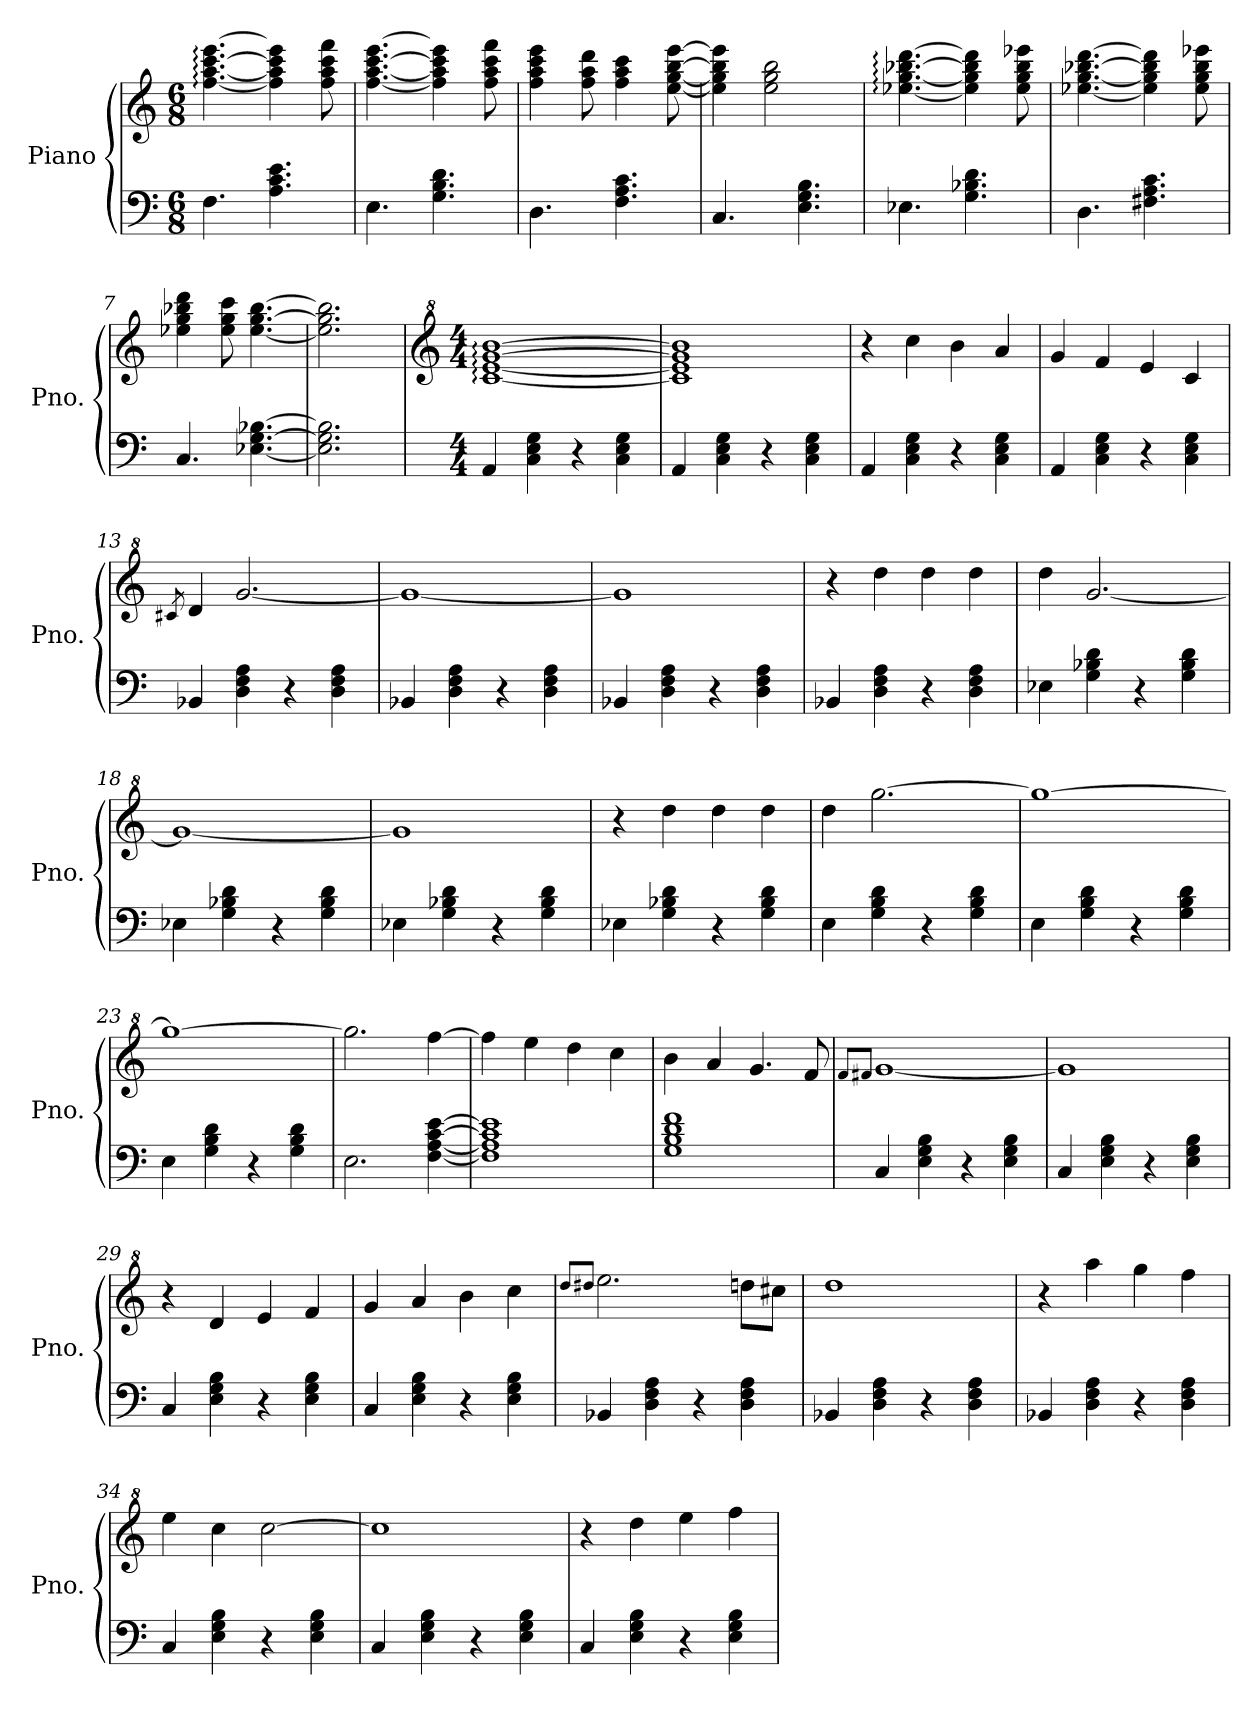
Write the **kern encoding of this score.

**kern	**kern
*part1	*part1
*staff2	*staff1
*I"Piano	*
*I'Pno.	*
*clefF4	*clefG2
*k[]	*k[]
*M6/8	*M6/8
*MM180	*MM180
=1	=1
4.F\	[4.ff\: [4.aa\: [4.ccc\: [4.eee\:
4.A\ 4.c\ 4.e\	4ff\] 4aa\] 4ccc\] 4eee\]
.	8ff\ 8aa\ 8ccc\ 8fff\
=2	=2
4.E\	[4.ff\ [4.aa\ [4.ccc\ [4.eee\
4.G\ 4.B\ 4.d\	4ff\] 4aa\] 4ccc\] 4eee\]
.	8ff\ 8aa\ 8ccc\ 8fff\
=3	=3
4.D\	4ff\ 4aa\ 4ccc\ 4eee\
.	8ff\ 8aa\ 8ddd\
4.F\ 4.A\ 4.c\	4ff\ 4aa\ 4ccc\
.	[8ee\ [8gg\ [8bb\ [8eee\
=4	=4
4.C/	4ee\] 4gg\] 4bb\] 4eee\]
.	2ee\ 2gg\ 2bb\
4.E\ 4.G\ 4.B\	.
!!LO:LB:g=z
=5	=5
4.E-X\	[4.ee-X\: [4.gg\: [4.bb-X\: [4.ddd\:
4.G\ 4.B-X\ 4.d\	4ee-\] 4gg\] 4bb-\] 4ddd\]
.	8ee-\ 8gg\ 8bb-\ 8eee-X\
=6	=6
4.D\	[4.ee-X\ [4.gg\ [4.bb-X\ [4.ddd\
4.F#X\ 4.A\ 4.c\	4ee-\] 4gg\] 4bb-\] 4ddd\]
.	8ee-\ 8gg\ 8bb-\ 8eee-X\
=7	=7
4.C/	4ee-X\ 4gg\ 4bb-X\ 4ddd\
.	8ee-\ 8gg\ 8ccc\
[4.E-X\ [4.G\ [4.B-X\	[4.ee-\ [4.gg\ [4.bb-\
=8	=8
2.E-\] 2.G\] 2.B-\]	2.ee-\] 2.gg\] 2.bb-\]
!!LO:LB:g=z
=9	=9
*	*clefG^2
*M4/4	*M4/4
*	*MM240
4AA/	[1cc: [1ee: [1gg: [1bb:
4C\ 4E\ 4G\	.
4r	.
4C\ 4E\ 4G\	.
=10	=10
4AA/	1cc] 1ee] 1gg] 1bb]
4C\ 4E\ 4G\	.
4r	.
4C\ 4E\ 4G\	.
=11	=11
4AA/	4r
4C\ 4E\ 4G\	4ccc\
4r	4bb\
4C\ 4E\ 4G\	4aa/
=12	=12
4AA/	4gg/
4C\ 4E\ 4G\	4ff/
4r	4ee/
4C\ 4E\ 4G\	4cc/
!!LO:LB:g=z
=13	=13
.	8qcc#X/
4BB-X/	4dd/
4D\ 4F\ 4A\	[2.gg/
4r	.
4D\ 4F\ 4A\	.
=14	=14
4BB-X/	1gg_
4D\ 4F\ 4A\	.
4r	.
4D\ 4F\ 4A\	.
=15	=15
4BB-X/	1gg]
4D\ 4F\ 4A\	.
4r	.
4D\ 4F\ 4A\	.
=16	=16
4BB-X/	4r
4D\ 4F\ 4A\	4ddd\
4r	4ddd\
4D\ 4F\ 4A\	4ddd\
!!LO:LB:g=z
=17	=17
4E-X\	4ddd\
4G\ 4B-X\ 4d\	[2.gg/
4r	.
4G\ 4B-\ 4d\	.
=18	=18
4E-X\	1gg_
4G\ 4B-X\ 4d\	.
4r	.
4G\ 4B-\ 4d\	.
=19	=19
4E-X\	1gg]
4G\ 4B-X\ 4d\	.
4r	.
4G\ 4B-\ 4d\	.
=20	=20
4E-X\	4r
4G\ 4B-X\ 4d\	4ddd\
4r	4ddd\
4G\ 4B-\ 4d\	4ddd\
!!LO:PB:g=z
=21	=21
4E\	4ddd\
4G\ 4B\ 4d\	[2.ggg\
4r	.
4G\ 4B\ 4d\	.
=22	=22
4E\	1ggg_
4G\ 4B\ 4d\	.
4r	.
4G\ 4B\ 4d\	.
=23	=23
4E\	1ggg_
4G\ 4B\ 4d\	.
4r	.
4G\ 4B\ 4d\	.
=24	=24
2.E\	2.ggg\]
[4F\ [4A\ [4c\ [4e\	[4fff\
!!LO:LB:g=z
=25	=25
1F] 1A] 1c] 1e]	4fff\]
.	4eee\
.	4ddd\
.	4ccc\
=26	=26
1G 1B 1d 1f	4bb\
.	4aa/
.	4.gg/
.	8ff/
=27	=27
.	8qff/L
.	8qff#X/J
4C/	[1gg
4E\ 4G\ 4B\	.
4r	.
4E\ 4G\ 4B\	.
=28	=28
4C/	1gg]
4E\ 4G\ 4B\	.
4r	.
4E\ 4G\ 4B\	.
!!LO:LB:g=z
=29	=29
4C/	4r
4E\ 4G\ 4B\	4dd/
4r	4ee/
4E\ 4G\ 4B\	4ff/
=30	=30
4C/	4gg/
4E\ 4G\ 4B\	4aa/
4r	4bb\
4E\ 4G\ 4B\	4ccc\
=31	=31
.	8qddd/L
.	8qddd#X/J
4BB-X/	2.eee\
4D\ 4F\ 4A\	.
4r	.
4D\ 4F\ 4A\	8dddn\L
.	8ccc#X\J
=32	=32
4BB-X/	1ddd
4D\ 4F\ 4A\	.
4r	.
4D\ 4F\ 4A\	.
!!LO:LB:g=z
=33	=33
4BB-X/	4r
4D\ 4F\ 4A\	4aaa\
4r	4ggg\
4D\ 4F\ 4A\	4fff\
=34	=34
4C/	4eee\
4E\ 4G\ 4B\	4ccc\
4r	[2ccc\
4E\ 4G\ 4B\	.
=35	=35
4C/	1ccc]
4E\ 4G\ 4B\	.
4r	.
4E\ 4G\ 4B\	.
=36	=36
4C/	4r
4E\ 4G\ 4B\	4ddd\
4r	4eee\
4E\ 4G\ 4B\	4fff\
=	=
*-	*-
